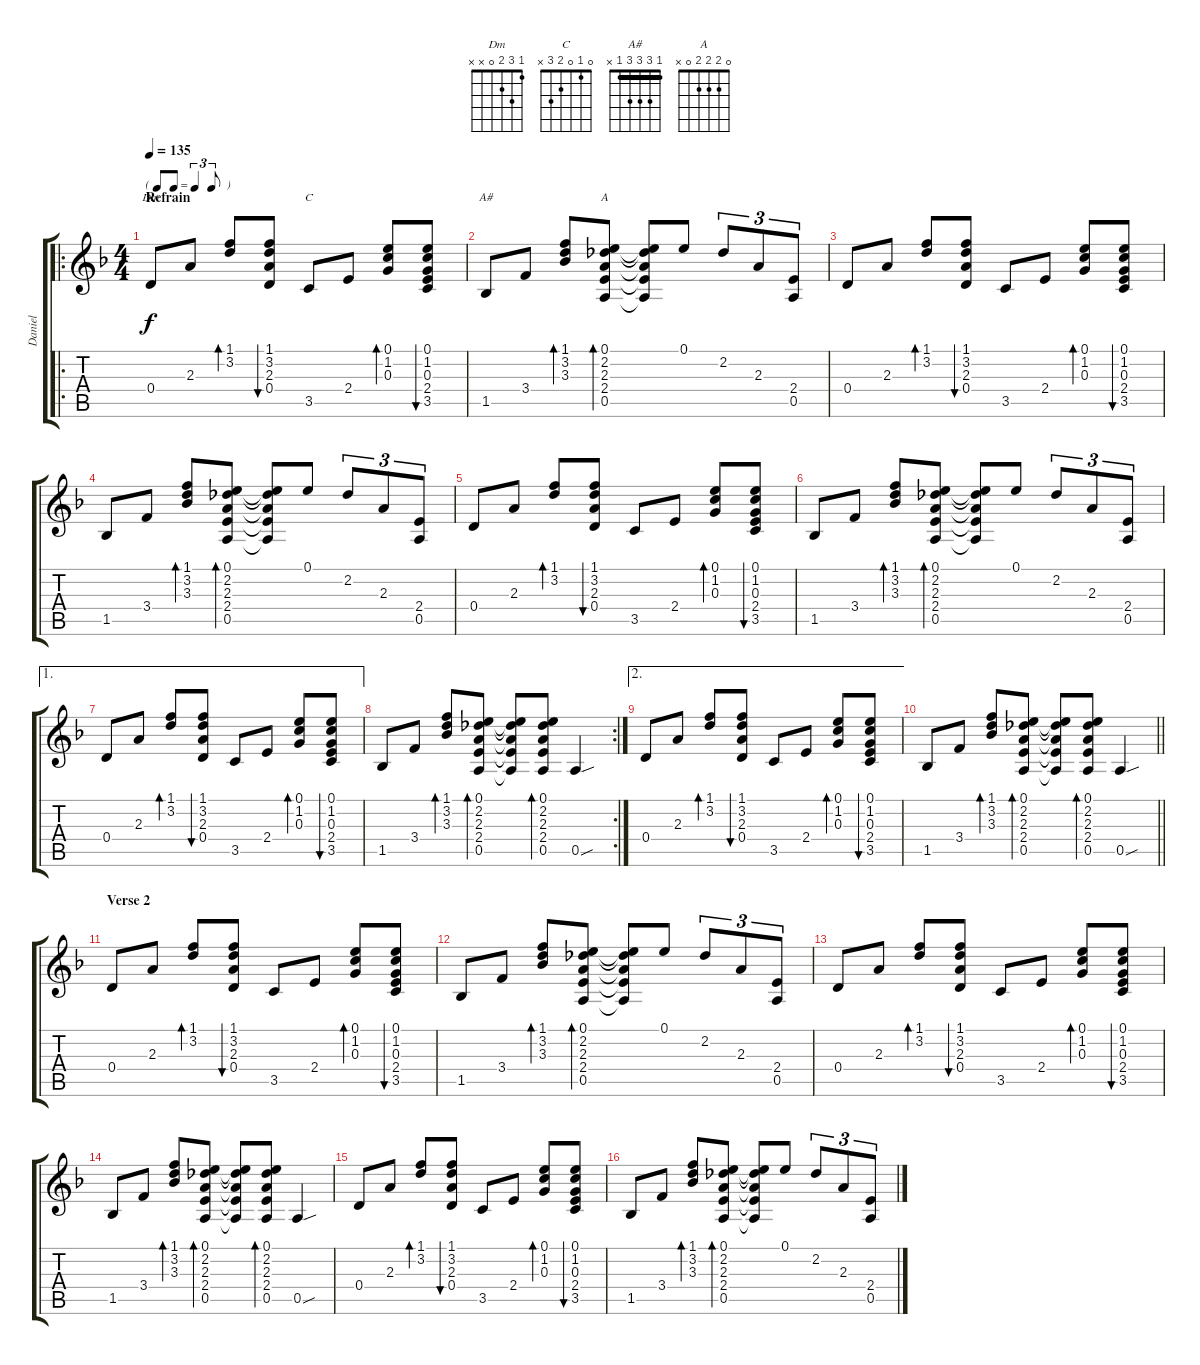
\track ("Daniel" "Daniel") {instrument electricguitarjazz}
\staff {score tabs}
\tuning (E4 B3 G3 D3 A2 E2) {hide}
\chord ("Dm" 1 3 2 0 x x)
\chord ("C" 0 1 0 2 3 x)
\chord ("A#" 1 3 3 3 1 x) {barre 1}
\chord ("A" 0 2 2 2 0 x)
\ro
\ts (4 4)
\tf triplet8th
\section ("" "Refrain")
\tempo 135
\clef g2
\ks f
0.4.8{ch "Dm" dy f volume 12} 2.3.8 (1.1 3.2).8{bd 60} (1.1 3.2 2.3 0.4).8{bu 60} 3.5.8{ch "C"} 2.4.8 (0.1 1.2 0.3).8{bd 60} (0.1 1.2 0.3 2.4 3.5).8{bu 60} |
1.5.8{ch "A#"} 3.4.8 (1.1 3.2 3.3).8{bd 60} (0.1 2.2 2.3 2.4 0.5).8{bd 60 ch "A"} (0.1{t} 2.2{t} 2.3{t} 2.4{t} 0.5{t}).8 0.1.8 2.2.8{tu (3 2)} 2.3.8{tu (3 2)} (2.4 0.5).8{tu (3 2)} |
0.4.8 2.3.8 (1.1 3.2).8{bd 60} (1.1 3.2 2.3 0.4).8{bu 60} 3.5.8 2.4.8 (0.1 1.2 0.3).8{bd 60} (0.1 1.2 0.3 2.4 3.5).8{bu 60} |
1.5.8 3.4.8 (1.1 3.2 3.3).8{bd 60} (0.1 2.2 2.3 2.4 0.5).8{bd 60} (0.1{t} 2.2{t} 2.3{t} 2.4{t} 0.5{t}).8 0.1.8 2.2.8{tu (3 2)} 2.3.8{tu (3 2)} (2.4 0.5).8{tu (3 2)} |
0.4.8 2.3.8 (1.1 3.2).8{bd 60} (1.1 3.2 2.3 0.4).8{bu 60} 3.5.8 2.4.8 (0.1 1.2 0.3).8{bd 60} (0.1 1.2 0.3 2.4 3.5).8{bu 60} |
1.5.8 3.4.8 (1.1 3.2 3.3).8{bd 60} (0.1 2.2 2.3 2.4 0.5).8{bd 60} (0.1{t} 2.2{t} 2.3{t} 2.4{t} 0.5{t}).8 0.1.8 2.2.8{tu (3 2)} 2.3.8{tu (3 2)} (2.4 0.5).8{tu (3 2)} |
\ae 1
0.4.8 2.3.8 (1.1 3.2).8{bd 60} (1.1 3.2 2.3 0.4).8{bu 60} 3.5.8 2.4.8 (0.1 1.2 0.3).8{bd 60} (0.1 1.2 0.3 2.4 3.5).8{bu 60} |
\rc 2
1.5.8 3.4.8 (1.1 3.2 3.3).8{bd 60} (0.1 2.2 2.3 2.4 0.5).8{bd 60} (0.1{t} 2.2{t} 2.3{t} 2.4{t} 0.5{t}).8 (0.1 2.2 2.3 2.4 0.5).8{bd 60} 0.5{sou}.4 |
\ae 2
0.4.8 2.3.8 (1.1 3.2).8{bd 60} (1.1 3.2 2.3 0.4).8{bu 60} 3.5.8 2.4.8 (0.1 1.2 0.3).8{bd 60} (0.1 1.2 0.3 2.4 3.5).8{bu 60} |
\barLineRight lightlight
1.5.8 3.4.8 (1.1 3.2 3.3).8{bd 60} (0.1 2.2 2.3 2.4 0.5).8{bd 60} (0.1{t} 2.2{t} 2.3{t} 2.4{t} 0.5{t}).8 (0.1 2.2 2.3 2.4 0.5).8{bd 60} 0.5{sou}.4 |
\section ("" "Verse 2")
0.4.8{volume 10} 2.3.8 (1.1 3.2).8{bd 60} (1.1 3.2 2.3 0.4).8{bu 60} 3.5.8 2.4.8 (0.1 1.2 0.3).8{bd 60} (0.1 1.2 0.3 2.4 3.5).8{bu 60} |
1.5.8 3.4.8 (1.1 3.2 3.3).8{bd 60} (0.1 2.2 2.3 2.4 0.5).8{bd 60} (0.1{t} 2.2{t} 2.3{t} 2.4{t} 0.5{t}).8 0.1.8 2.2.8{tu (3 2)} 2.3.8{tu (3 2)} (2.4 0.5).8{tu (3 2)} |
0.4.8 2.3.8 (1.1 3.2).8{bd 60} (1.1 3.2 2.3 0.4).8{bu 60} 3.5.8 2.4.8 (0.1 1.2 0.3).8{bd 60} (0.1 1.2 0.3 2.4 3.5).8{bu 60} |
1.5.8 3.4.8 (1.1 3.2 3.3).8{bd 60} (0.1 2.2 2.3 2.4 0.5).8{bd 60} (0.1{t} 2.2{t} 2.3{t} 2.4{t} 0.5{t}).8 (0.1 2.2 2.3 2.4 0.5).8{bd 60} 0.5{sou}.4 |
0.4.8 2.3.8 (1.1 3.2).8{bd 60} (1.1 3.2 2.3 0.4).8{bu 60} 3.5.8 2.4.8 (0.1 1.2 0.3).8{bd 60} (0.1 1.2 0.3 2.4 3.5).8{bu 60} |
1.5.8 3.4.8 (1.1 3.2 3.3).8{bd 60} (0.1 2.2 2.3 2.4 0.5).8{bd 60} (0.1{t} 2.2{t} 2.3{t} 2.4{t} 0.5{t}).8 0.1.8 2.2.8{tu (3 2)} 2.3.8{tu (3 2)} (2.4 0.5).8{tu (3 2)}
